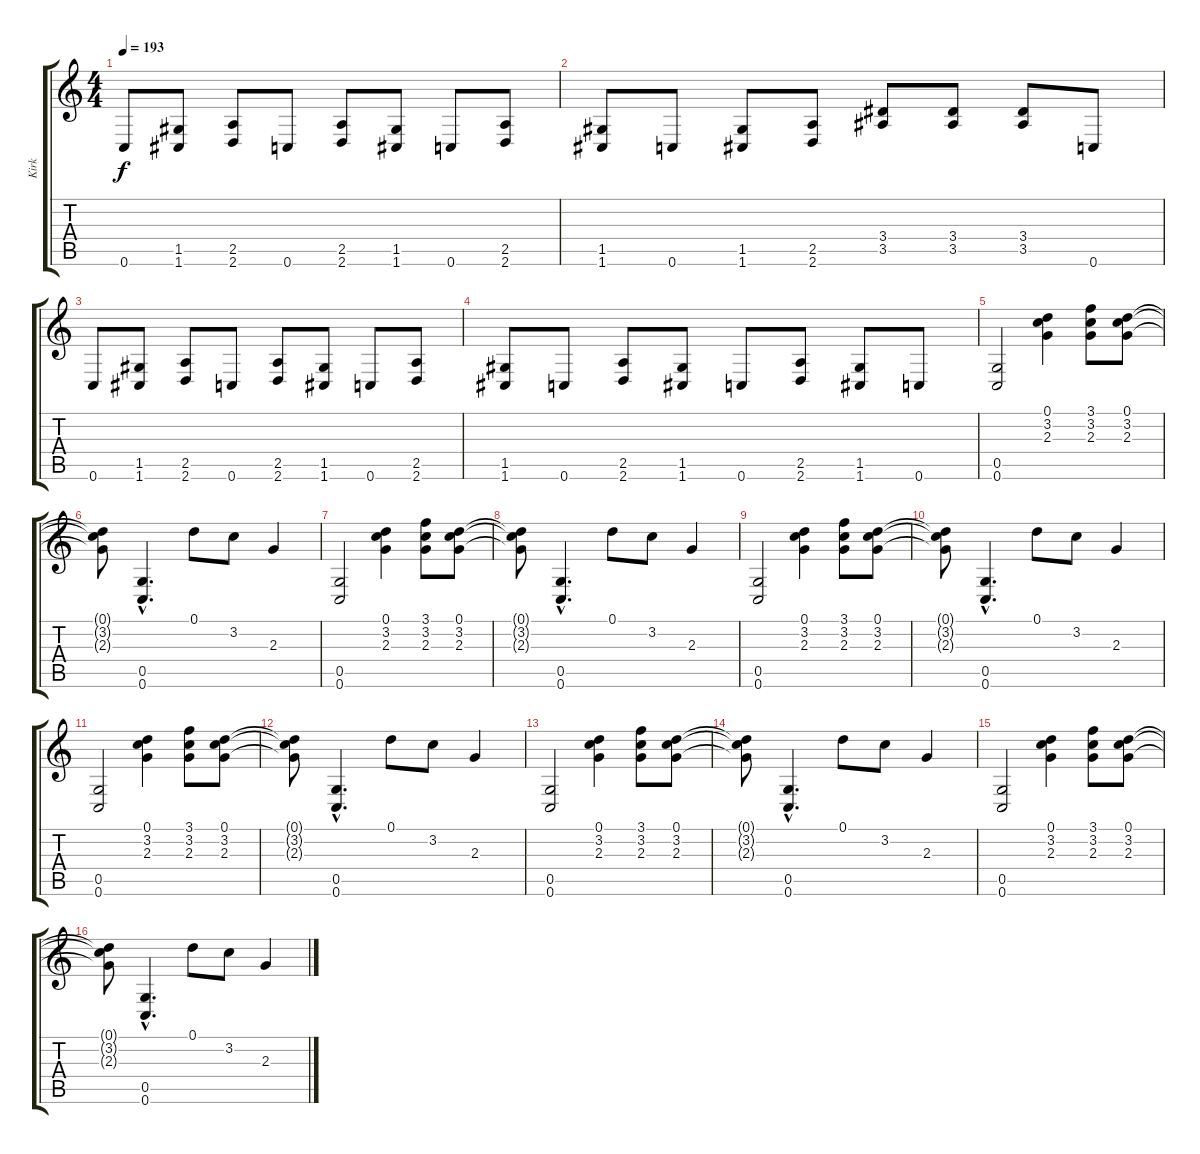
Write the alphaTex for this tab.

\track ("Kirk" "Kirk") {instrument distortionguitar}
\staff {score tabs}
\tuning (D4 A3 F3 C3 G2 C2) {hide}
\ts (4 4)
\tempo 193
\clef g2
\ks c
0.6.8{dy f instrument distortionguitar} (1.5 1.6).8 (2.5 2.6).8 0.6.8 (2.5 2.6).8 (1.5 1.6).8 0.6.8 (2.5 2.6).8 |
(1.5 1.6).8 0.6.8 (1.5 1.6).8 (2.5 2.6).8 (3.4 3.5).8 (3.4 3.5).8 (3.4 3.5).8 0.6.8 |
0.6.8 (1.5 1.6).8 (2.5 2.6).8 0.6.8 (2.5 2.6).8 (1.5 1.6).8 0.6.8 (2.5 2.6).8 |
(1.5 1.6).8 0.6.8 (2.5 2.6).8 (1.5 1.6).8 0.6.8 (2.5 2.6).8 (1.5 1.6).8 0.6.8 |
(0.5 0.6).2{volume 10 instrument electricguitarclean} (0.1 3.2 2.3).4 (3.1 3.2 2.3).8 (0.1 3.2 2.3).8 |
(0.1{t} 3.2{t} 2.3{t}).8 (0.5{hac} 0.6{hac}).4{d} 0.1.8 3.2.8 2.3.4 |
(0.5 0.6).2{volume 10 instrument electricguitarclean} (0.1 3.2 2.3).4 (3.1 3.2 2.3).8 (0.1 3.2 2.3).8 |
(0.1{t} 3.2{t} 2.3{t}).8 (0.5{hac} 0.6{hac}).4{d} 0.1.8 3.2.8 2.3.4 |
(0.5 0.6).2{volume 10 instrument electricguitarclean} (0.1 3.2 2.3).4 (3.1 3.2 2.3).8 (0.1 3.2 2.3).8 |
(0.1{t} 3.2{t} 2.3{t}).8 (0.5{hac} 0.6{hac}).4{d} 0.1.8 3.2.8 2.3.4 |
(0.5 0.6).2{volume 10 instrument electricguitarclean} (0.1 3.2 2.3).4 (3.1 3.2 2.3).8 (0.1 3.2 2.3).8 |
(0.1{t} 3.2{t} 2.3{t}).8 (0.5{hac} 0.6{hac}).4{d} 0.1.8 3.2.8 2.3.4 |
(0.5 0.6).2{volume 10 instrument electricguitarclean} (0.1 3.2 2.3).4 (3.1 3.2 2.3).8 (0.1 3.2 2.3).8 |
(0.1{t} 3.2{t} 2.3{t}).8 (0.5{hac} 0.6{hac}).4{d} 0.1.8 3.2.8 2.3.4 |
(0.5 0.6).2{volume 10 instrument electricguitarclean} (0.1 3.2 2.3).4 (3.1 3.2 2.3).8 (0.1 3.2 2.3).8 |
(0.1{t} 3.2{t} 2.3{t}).8 (0.5{hac} 0.6{hac}).4{d} 0.1.8 3.2.8 2.3.4
